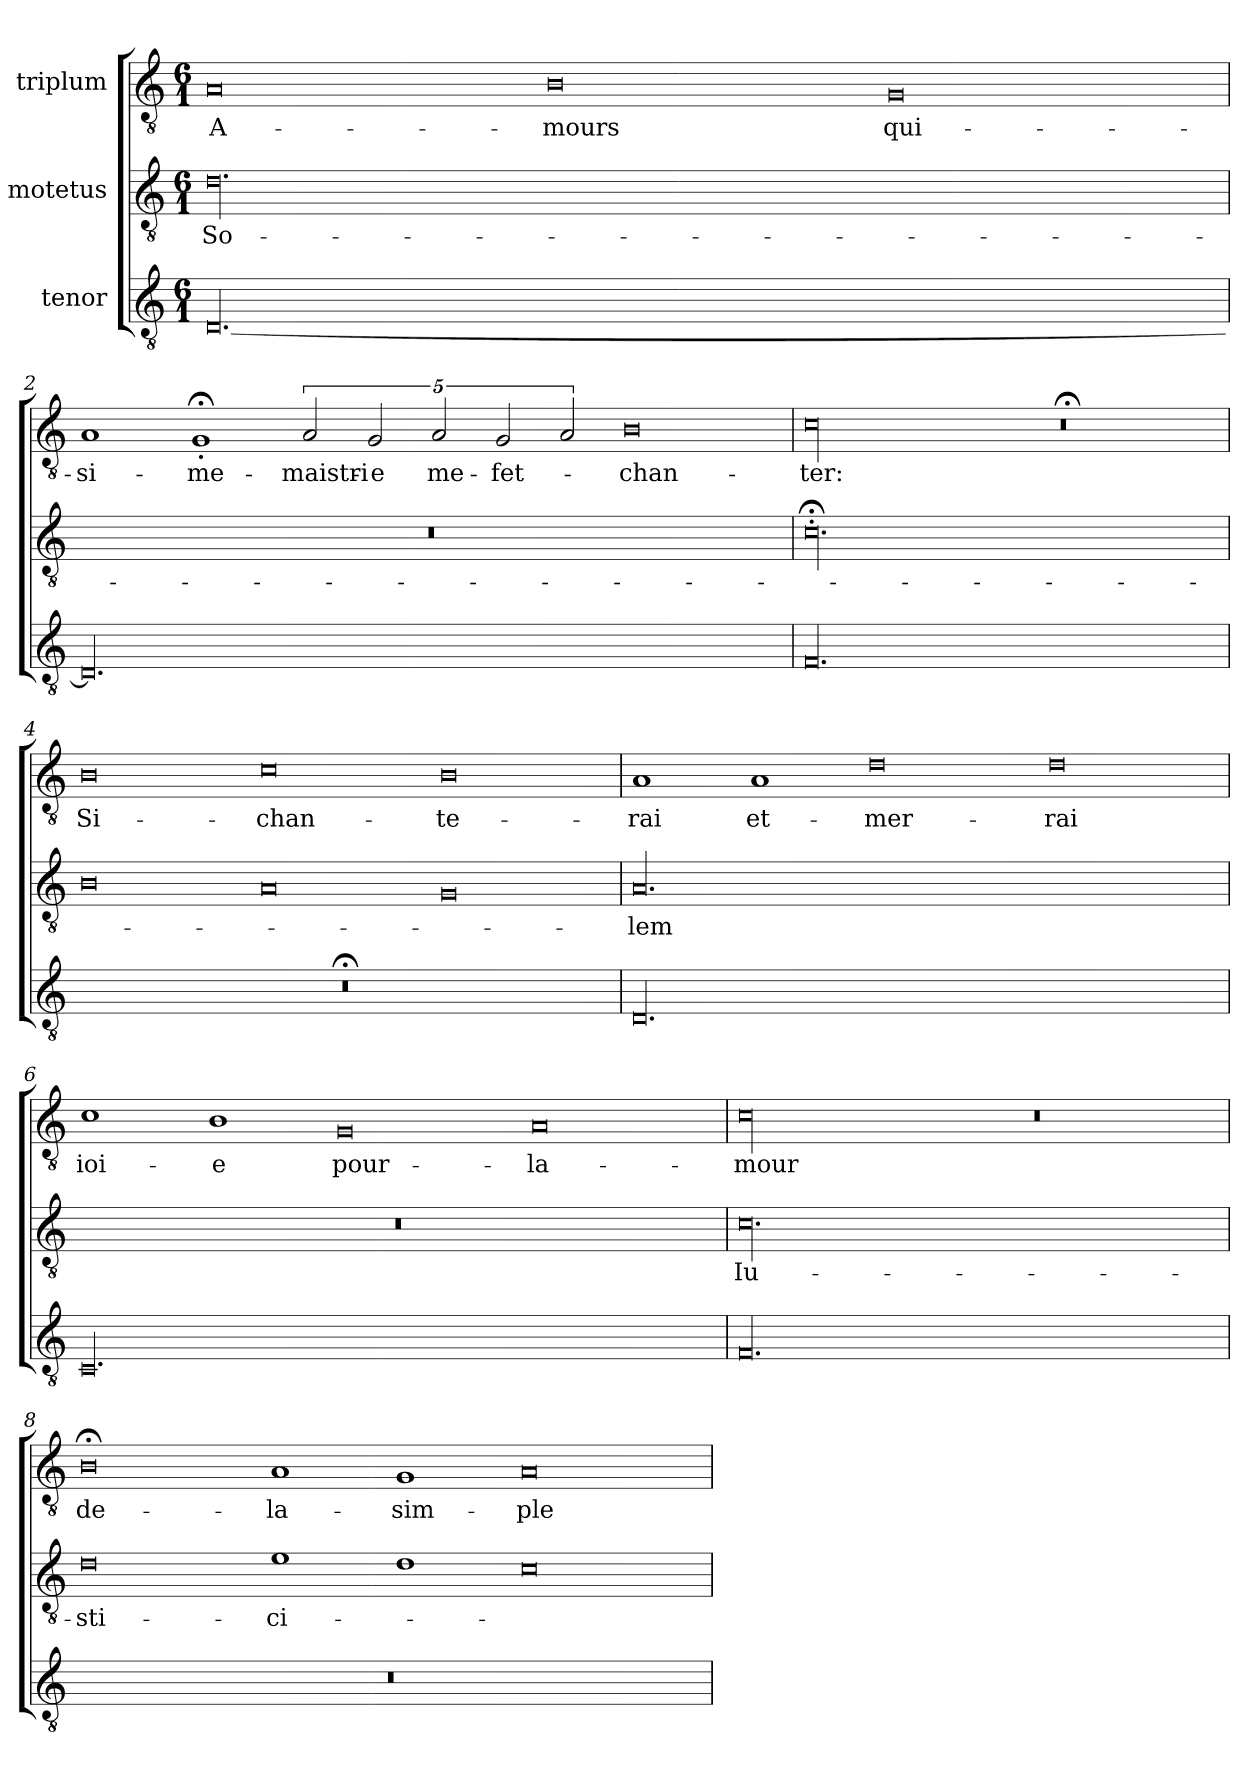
**kern	**kern	**text	**kern	**text
*part3	*part2	*part2	*part1	*part1
*staff3	*staff2	*staff2	*staff1	*staff1
*I"tenor	*I"motetus	*	*I"triplum	*
*clefGv2	*clefGv2	*	*clefGv2	*
*k[]	*k[]	*	*k[]	*
*C:	*C:	*	*C:	*
*M6/1	*M6/1	*	*M6/1	*
=1	=1	=1	=1	=1
[00.D/	00.d\	So-	0A/	A-
.	.	.	0B\	-mours
.	.	.	0G/	qui-
=2	=2	=2	=2	=2
00.D/]	00.r	.	1A/	si-
.	.	.	1G;<'/	me-
.	.	.	5%2A/	maistri-
.	.	.	5%2G/	-e
.	.	.	5%2A/	me-
.	.	.	5%2G/	fet-
.	.	.	5%2A/	.
.	.	.	0B\	chan-
=3	=3	=3	=3	=3
00.F/	00.c;<'\	.	00c\	-ter:
.	.	.	0r;<	.
=4	=4	=4	=4	=4
00.r;<	0B\	.	0B\	Si-
.	0A/	.	0c\	chan-
.	0G/	.	0B\	-te-
=5	=5	=5	=5	=5
00.D/	00.A/	-lem	1A/	-rai
.	.	.	1A/	et-
.	.	.	0d\	mer-
.	.	.	0d\	-rai
=6	=6	=6	=6	=6
00.C/	00.r	.	1c\	ioi-
.	.	.	1B\	-e
.	.	.	0G/	pour-
.	.	.	0A/	la-
=7	=7	=7	=7	=7
00.F/	00.c\	Iu-	00c\	-mour
.	.	.	0r	.
=8	=8	=8	=8	=8
00.r	0d\	-sti-	0B;<\	de-
.	1e\	-ci-	1A/	la-
.	1d\	.	1G/	sim-
.	0c\	.	0A/	-ple
=	=	=	=	=
*-	*-	*-	*-	*-
